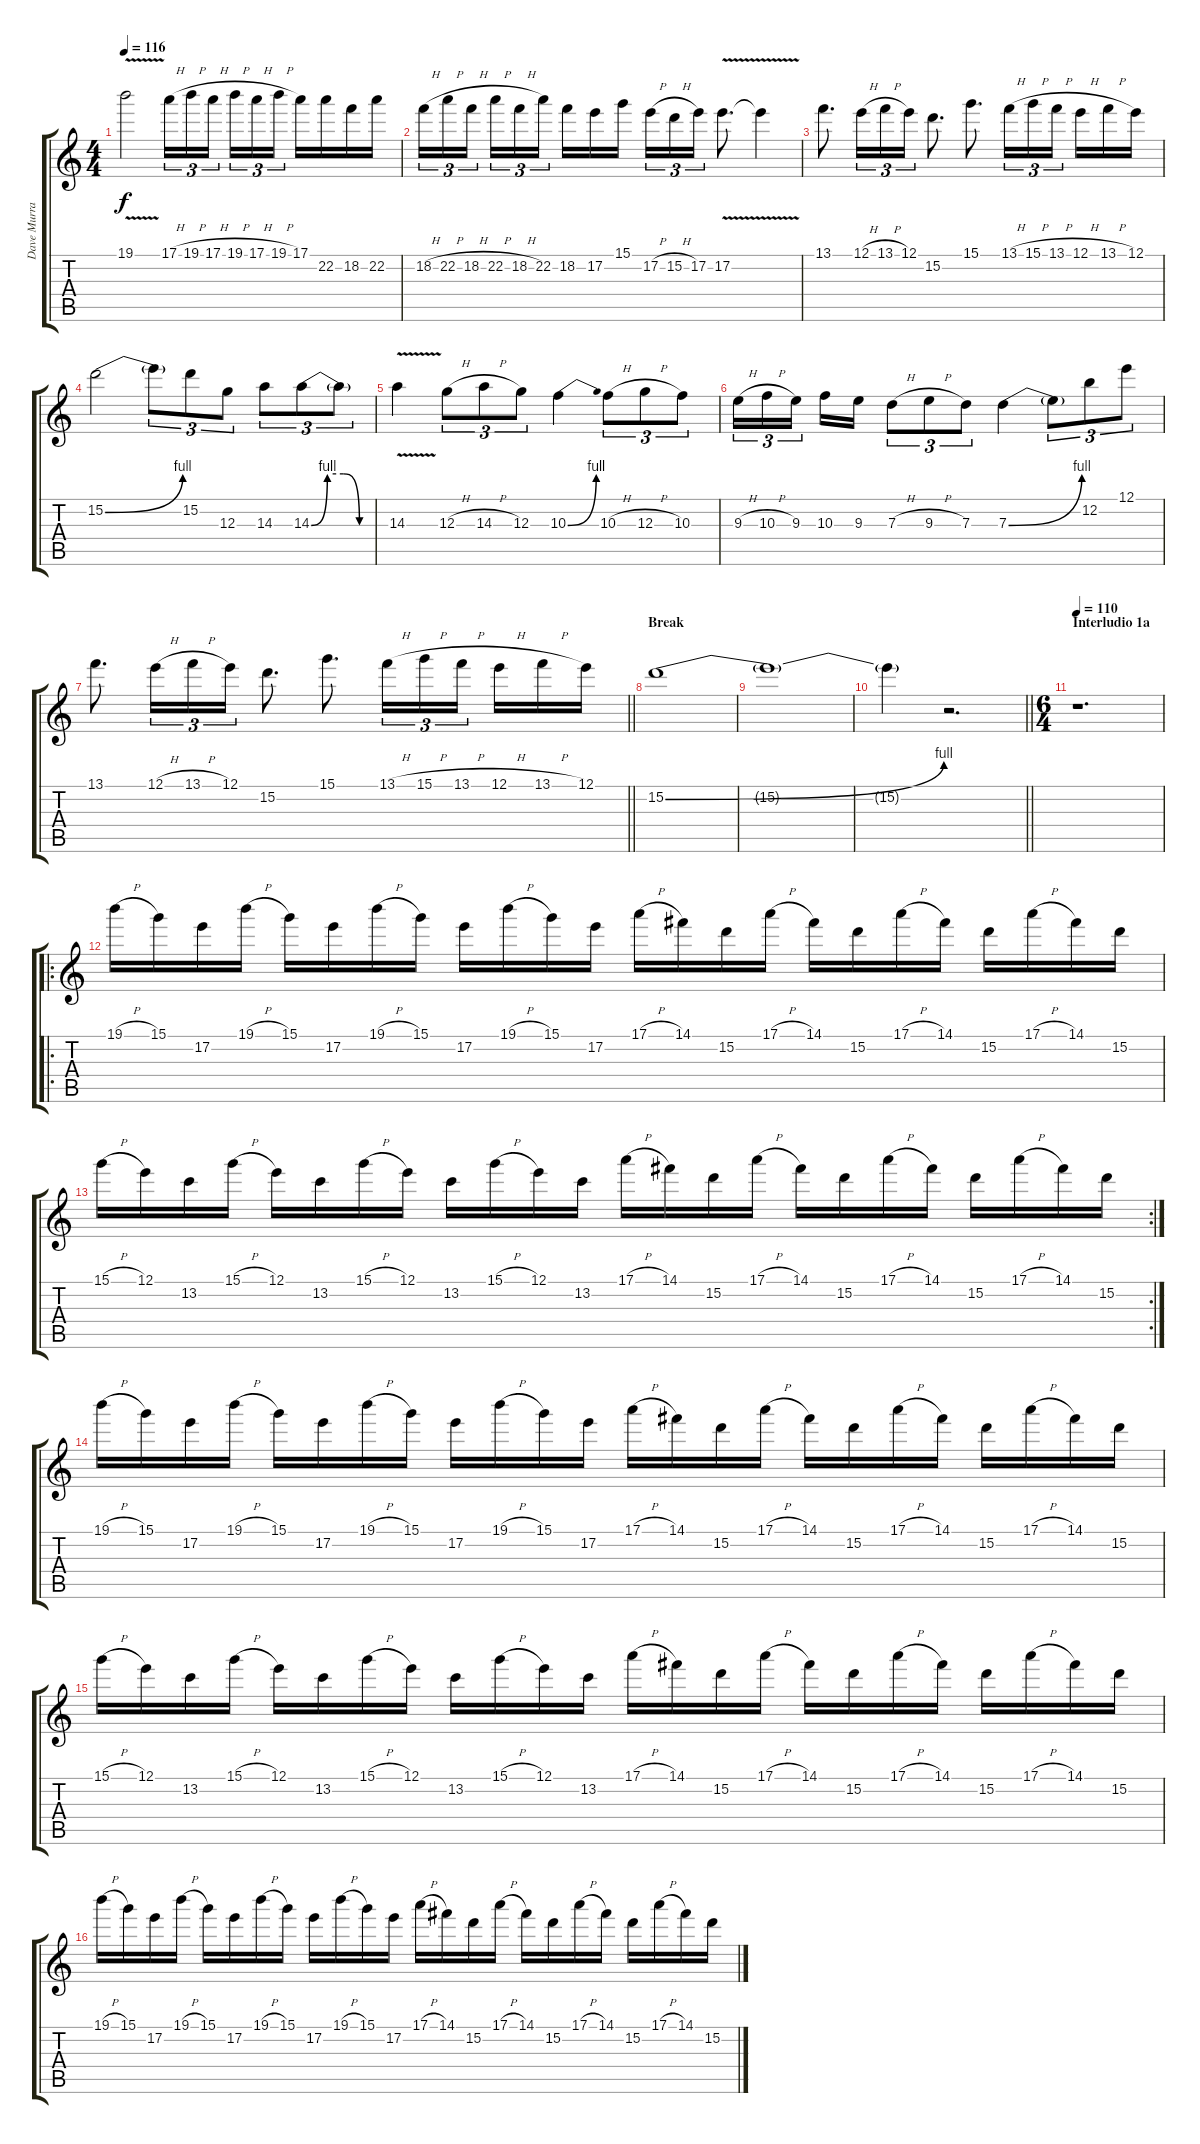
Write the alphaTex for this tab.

\track ("Dave Murray" "Dave Murra") {instrument distortionguitar}
\staff {score tabs}
\tuning (E4 B3 G3 D3 A2 E2) {hide}
\ts (4 4)
\tempo 116
\clef g2
\ks c
19.1{v}.2{dy f} 17.1{h}.16{tu (3 2)} 19.1{h}.16{tu (3 2)} 17.1{h}.16{tu (3 2) beam splitsecondary} 19.1{h}.16{tu (3 2)} 17.1{h}.16{tu (3 2)} 19.1{h}.16{tu (3 2)} 17.1.16 22.2.16 18.2.16 22.2.16 |
18.2{h}.16{tu (3 2)} 22.2{h}.16{tu (3 2)} 18.2{h}.16{tu (3 2) beam splitsecondary} 22.2{h}.16{tu (3 2)} 18.2{h}.16{tu (3 2)} 22.2.16{tu (3 2)} 18.2.16 17.2.16 15.1.16{beam splitsecondary} 17.2{h}.16{tu (3 2)} 15.2{h}.16{tu (3 2)} 17.2.16{tu (3 2)} 17.2{v}.8{d} 17.2{t}.4 |
13.1.8{d} 12.1{h}.16{tu (3 2)} 13.1{h}.16{tu (3 2)} 12.1.16{tu (3 2)} 15.2.8{d} 15.1.8{d} 13.1{h}.16{tu (3 2)} 15.1{h}.16{tu (3 2)} 13.1{h}.16{tu (3 2) beam splitsecondary} 12.1{h}.16 13.1{h}.16 12.1.16 |
15.2{be (bend 0 0 60 4)}.2 15.2{t}.8{tu (3 2)} 15.2.8{tu (3 2)} 12.3.8{tu (3 2)} 14.3.8{tu (3 2)} 14.3{be (custom 0 0 15 4 30 4 45 0 60 0)}.8{tu (3 2)} 14.3{t}.8{tu (3 2)} |
14.3{v}.4 12.3{h}.8{tu (3 2)} 14.3{h}.8{tu (3 2)} 12.3.8{tu (3 2)} 10.3{be (bend 0 0 60 4)}.4 10.3{h}.8{tu (3 2)} 12.3{h}.8{tu (3 2)} 10.3.8{tu (3 2)} |
9.3{h}.16{tu (3 2)} 10.3{h}.16{tu (3 2)} 9.3.16{tu (3 2) beam splitsecondary} 10.3.16 9.3.16 7.3{h}.8{tu (3 2)} 9.3{h}.8{tu (3 2)} 7.3.8{tu (3 2)} 7.3{be (bend 0 0 60 4)}.4 7.3{t}.8{tu (3 2)} 12.2.8{tu (3 2)} 12.1.8{tu (3 2)} |
\barLineRight lightlight
13.1.8{d} 12.1{h}.16{tu (3 2)} 13.1{h}.16{tu (3 2)} 12.1.16{tu (3 2)} 15.2.8{d} 15.1.8{d} 13.1{h}.16{tu (3 2)} 15.1{h}.16{tu (3 2)} 13.1{h}.16{tu (3 2) beam splitsecondary} 12.1{h}.16 13.1{h}.16 12.1.16 |
\section ("" "Break")
15.2{be (bend 0 0 60 4)}.1 |
15.2{t}.1 |
\barLineRight lightlight
15.2{t}.4 r.2{d} |
\ts (6 4)
\section ("" "Interludio 1a")
\tempo 110
r.1{d} |
\ro
19.1{h}.16{volume 11} 15.1.16 17.2.16 19.1{h}.16 15.1.16 17.2.16 19.1{h}.16 15.1.16 17.2.16 19.1{h}.16 15.1.16 17.2.16 17.1{h}.16 14.1.16 15.2.16 17.1{h}.16 14.1.16 15.2.16 17.1{h}.16 14.1.16 15.2.16 17.1{h}.16 14.1.16 15.2.16 |
\rc 2
15.1{h}.16 12.1.16 13.2.16 15.1{h}.16 12.1.16 13.2.16 15.1{h}.16 12.1.16 13.2.16 15.1{h}.16 12.1.16 13.2.16 17.1{h}.16 14.1.16 15.2.16 17.1{h}.16 14.1.16 15.2.16 17.1{h}.16 14.1.16 15.2.16 17.1{h}.16 14.1.16 15.2.16 |
19.1{h}.16 15.1.16 17.2.16 19.1{h}.16 15.1.16 17.2.16 19.1{h}.16 15.1.16 17.2.16 19.1{h}.16 15.1.16 17.2.16 17.1{h}.16 14.1.16 15.2.16 17.1{h}.16 14.1.16 15.2.16 17.1{h}.16 14.1.16 15.2.16 17.1{h}.16 14.1.16 15.2.16 |
15.1{h}.16 12.1.16 13.2.16 15.1{h}.16 12.1.16 13.2.16 15.1{h}.16 12.1.16 13.2.16 15.1{h}.16 12.1.16 13.2.16 17.1{h}.16 14.1.16 15.2.16 17.1{h}.16 14.1.16 15.2.16 17.1{h}.16 14.1.16 15.2.16 17.1{h}.16 14.1.16 15.2.16 |
19.1{h}.16 15.1.16 17.2.16 19.1{h}.16 15.1.16 17.2.16 19.1{h}.16 15.1.16 17.2.16 19.1{h}.16 15.1.16 17.2.16 17.1{h}.16 14.1.16 15.2.16 17.1{h}.16 14.1.16 15.2.16 17.1{h}.16 14.1.16 15.2.16 17.1{h}.16 14.1.16 15.2.16
